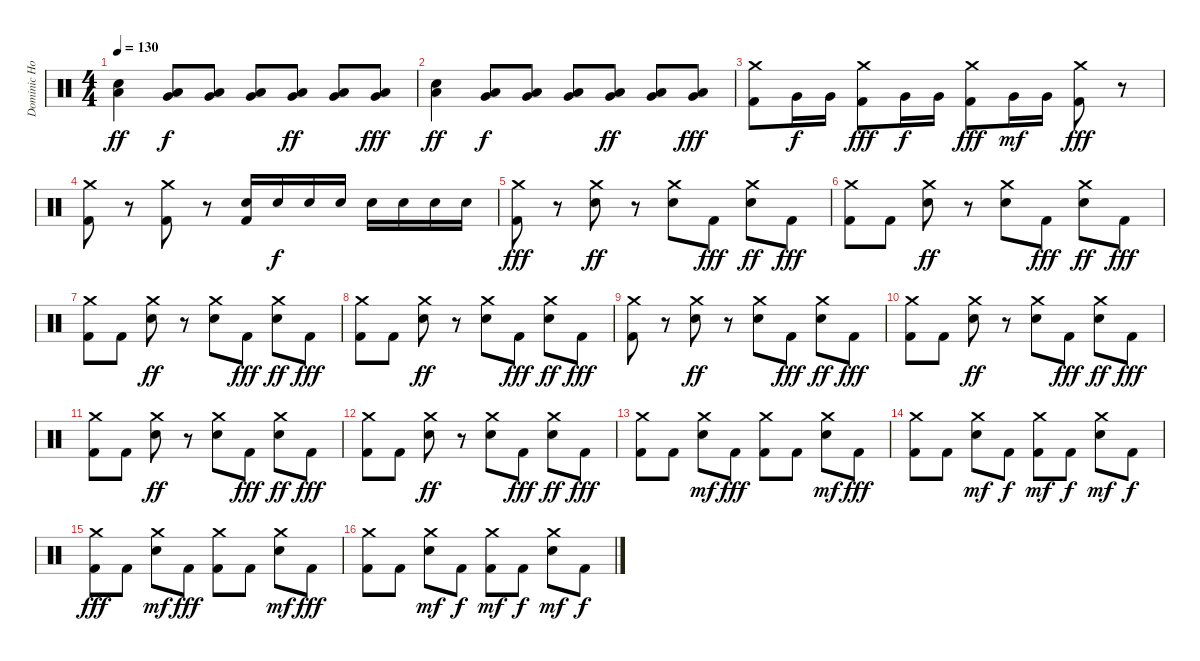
\track ("Dominic Howard" "Dominic Ho") {instrument percussion}
\staff {score}
\articulation defaults
\ts (4 4)
\tempo 130
\clef neutral
\ks c
("Electric Snare (hit)" "Low Tom (hit)").4{dy ff} ("Very Low Tom (hit)" "Low Tom (hit)").8{dy f} ("Very Low Tom (hit)" "Low Tom (hit)").8 ("Very Low Tom (hit)" "Low Tom (hit)").8 ("Very Low Tom (hit)" "Low Tom (hit)").8{dy ff} ("Very Low Tom (hit)" "Low Tom (hit)").8 ("Very Low Tom (hit)" "Low Tom (hit)").8{dy fff} |
("Electric Snare (hit)" "Low Tom (hit)").4{dy ff} ("Very Low Tom (hit)" "Low Tom (hit)").8{dy f} ("Very Low Tom (hit)" "Low Tom (hit)").8 ("Very Low Tom (hit)" "Low Tom (hit)").8 ("Very Low Tom (hit)" "Low Tom (hit)").8{dy ff} ("Very Low Tom (hit)" "Low Tom (hit)").8 ("Very Low Tom (hit)" "Low Tom (hit)").8{dy fff} |
("Crash medium (hit)" "Kick (hit) 2").8 "Very Low Tom (hit)".16{dy f} "Very Low Tom (hit)".16 ("Crash medium (hit)" "Kick (hit) 2").8{dy fff} "Very Low Tom (hit)".16{dy f} "Very Low Tom (hit)".16 ("Crash medium (hit)" "Kick (hit) 2").8{dy fff} "Very Low Tom (hit)".16{dy mf} "Very Low Tom (hit)".16 ("Crash medium (hit)" "Kick (hit) 2").8{dy fff} r.8 |
("Crash medium (hit)" "Kick (hit) 2").8 r.8 ("Crash medium (hit)" "Kick (hit) 2").8 r.8 ("Electric Snare (hit)" "Kick (hit) 2").16 "Electric Snare (hit)".16{dy f} "Electric Snare (hit)".16 "Electric Snare (hit)".16 "Electric Snare (hit)".16 "Electric Snare (hit)".16 "Electric Snare (hit)".16 "Electric Snare (hit)".16 |
("Crash medium (hit)" "Kick (hit) 2").8{dy fff} r.8 ("Crash medium (hit)" "Electric Snare (hit)").8{dy ff} r.8 ("Crash medium (hit)" "Electric Snare (hit)").8 "Kick (hit) 2".8{dy fff} ("Crash medium (hit)" "Electric Snare (hit)").8{dy ff} "Kick (hit) 2".8{dy fff} |
("Crash medium (hit)" "Kick (hit) 2").8 "Kick (hit) 2".8 ("Crash medium (hit)" "Electric Snare (hit)").8{dy ff} r.8 ("Crash medium (hit)" "Electric Snare (hit)").8 "Kick (hit) 2".8{dy fff} ("Crash medium (hit)" "Electric Snare (hit)").8{dy ff} "Kick (hit) 2".8{dy fff} |
("Crash medium (hit)" "Kick (hit) 2").8 "Kick (hit) 2".8 ("Crash medium (hit)" "Electric Snare (hit)").8{dy ff} r.8 ("Crash medium (hit)" "Electric Snare (hit)").8 "Kick (hit) 2".8{dy fff} ("Crash medium (hit)" "Electric Snare (hit)").8{dy ff} "Kick (hit) 2".8{dy fff} |
("Crash medium (hit)" "Kick (hit) 2").8 "Kick (hit) 2".8 ("Crash medium (hit)" "Electric Snare (hit)").8{dy ff} r.8 ("Crash medium (hit)" "Electric Snare (hit)").8 "Kick (hit) 2".8{dy fff} ("Crash medium (hit)" "Electric Snare (hit)").8{dy ff} "Kick (hit) 2".8{dy fff} |
("Crash medium (hit)" "Kick (hit) 2").8 r.8 ("Crash medium (hit)" "Electric Snare (hit)").8{dy ff} r.8 ("Crash medium (hit)" "Electric Snare (hit)").8 "Kick (hit) 2".8{dy fff} ("Crash medium (hit)" "Electric Snare (hit)").8{dy ff} "Kick (hit) 2".8{dy fff} |
("Crash medium (hit)" "Kick (hit) 2").8 "Kick (hit) 2".8 ("Crash medium (hit)" "Electric Snare (hit)").8{dy ff} r.8 ("Crash medium (hit)" "Electric Snare (hit)").8 "Kick (hit) 2".8{dy fff} ("Crash medium (hit)" "Electric Snare (hit)").8{dy ff} "Kick (hit) 2".8{dy fff} |
("Crash medium (hit)" "Kick (hit) 2").8 "Kick (hit) 2".8 ("Crash medium (hit)" "Electric Snare (hit)").8{dy ff} r.8 ("Crash medium (hit)" "Electric Snare (hit)").8 "Kick (hit) 2".8{dy fff} ("Crash medium (hit)" "Electric Snare (hit)").8{dy ff} "Kick (hit) 2".8{dy fff} |
("Crash medium (hit)" "Kick (hit) 2").8 "Kick (hit) 2".8 ("Crash medium (hit)" "Electric Snare (hit)").8{dy ff} r.8 ("Crash medium (hit)" "Electric Snare (hit)").8 "Kick (hit) 2".8{dy fff} ("Crash medium (hit)" "Electric Snare (hit)").8{dy ff} "Kick (hit) 2".8{dy fff} |
("Crash medium (hit)" "Kick (hit) 2").8 "Kick (hit) 2".8 ("Crash medium (hit)" "Electric Snare (hit)").8{dy mf} "Kick (hit) 2".8{dy fff} ("Crash medium (hit)" "Kick (hit) 2").8 "Kick (hit) 2".8 ("Crash medium (hit)" "Electric Snare (hit)").8{dy mf} "Kick (hit) 2".8{dy fff} |
("Crash medium (hit)" "Kick (hit) 2").8 "Kick (hit) 2".8 ("Crash medium (hit)" "Electric Snare (hit)").8{dy mf} "Kick (hit) 2".8{dy f} ("Crash medium (hit)" "Kick (hit) 2").8{dy mf} "Kick (hit) 2".8{dy f} ("Crash medium (hit)" "Electric Snare (hit)").8{dy mf} "Kick (hit) 2".8{dy f} |
("Crash medium (hit)" "Kick (hit) 2").8{dy fff} "Kick (hit) 2".8 ("Crash medium (hit)" "Electric Snare (hit)").8{dy mf} "Kick (hit) 2".8{dy fff} ("Crash medium (hit)" "Kick (hit) 2").8 "Kick (hit) 2".8 ("Crash medium (hit)" "Electric Snare (hit)").8{dy mf} "Kick (hit) 2".8{dy fff} |
("Crash medium (hit)" "Kick (hit) 2").8 "Kick (hit) 2".8 ("Crash medium (hit)" "Electric Snare (hit)").8{dy mf} "Kick (hit) 2".8{dy f} ("Crash medium (hit)" "Kick (hit) 2").8{dy mf} "Kick (hit) 2".8{dy f} ("Crash medium (hit)" "Electric Snare (hit)").8{dy mf} "Kick (hit) 2".8{dy f}
